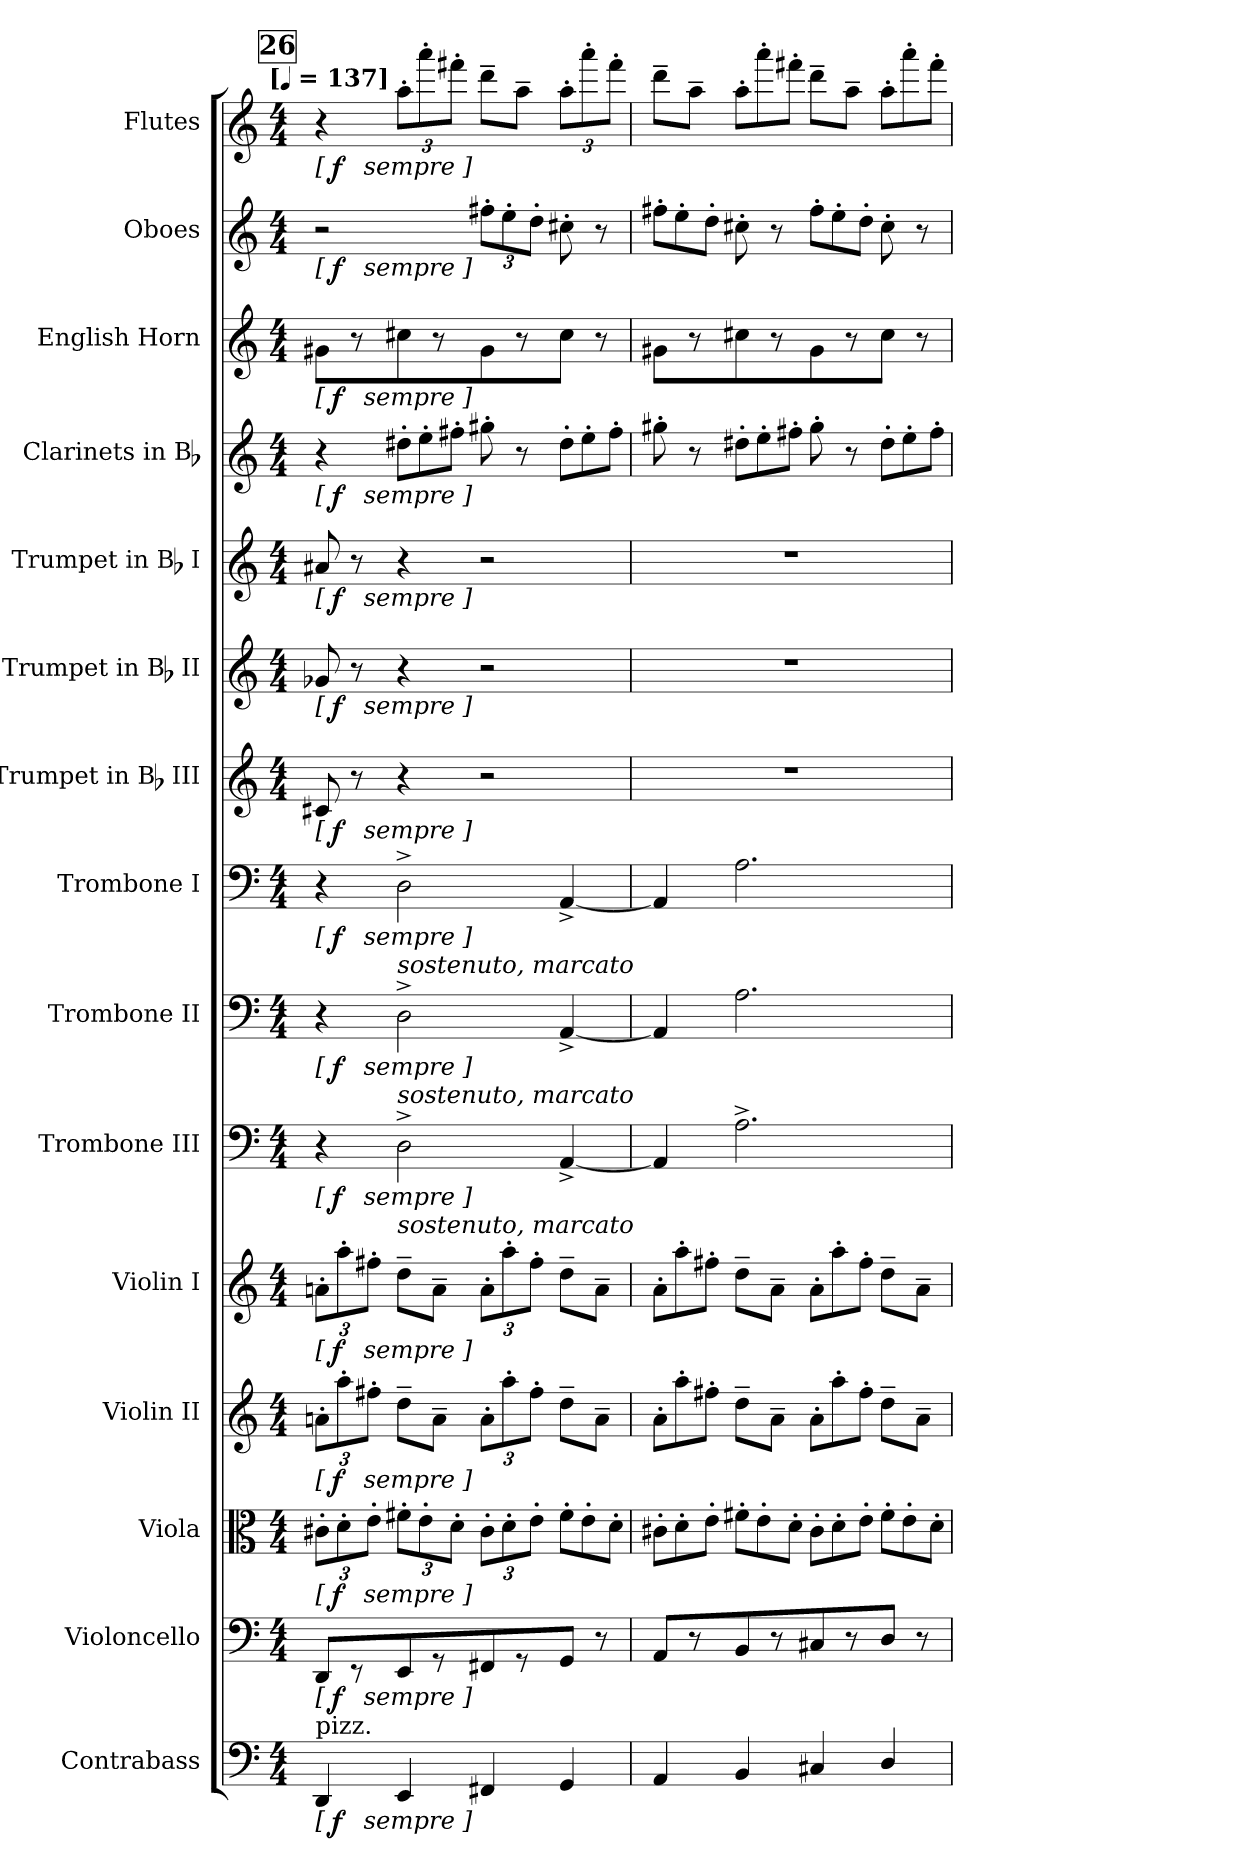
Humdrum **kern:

**kern	**dynam	**kern	**dynam	**kern	**dynam	**kern	**dynam	**kern	**dynam	**kern	**dynam	**kern	**dynam	**kern	**dynam	**kern	**dynam	**kern	**dynam	**kern	**dynam	**kern	**dynam	**kern	**dynam	**kern	**dynam	**kern	**dynam
*part15	*part15	*part14	*part14	*part13	*part13	*part12	*part12	*part11	*part11	*part10	*part10	*part9	*part9	*part8	*part8	*part7	*part7	*part6	*part6	*part5	*part5	*part4	*part4	*part3	*part3	*part2	*part2	*part1	*part1
*staff15	*staff15	*staff14	*staff14	*staff13	*staff13	*staff12	*staff12	*staff11	*staff11	*staff10	*staff10	*staff9	*staff9	*staff8	*staff8	*staff7	*staff7	*staff6	*staff6	*staff5	*staff5	*staff4	*staff4	*staff3	*staff3	*staff2	*staff2	*staff1	*staff1
*I"Contrabass	*	*I"Violoncello	*	*I"Viola	*	*I"Violin II	*	*I"Violin I	*	*I"Trombone III	*	*I"Trombone II	*	*I"Trombone I	*	*I"Trumpet in Bb III	*	*I"Trumpet in Bb II	*	*I"Trumpet in Bb I	*	*I"Clarinets in Bb	*	*I"English Horn	*	*I"Oboes	*	*I"Flutes	*
*I'Cb.	*	*I'Vc.	*	*I'Vla.	*	*I'Vln. II	*	*I'Vln. I	*	*I'Tbn. III	*	*I'Tbn. II	*	*I'Tbn. I	*	*I'Tpt. III	*	*I'Tpt. II	*	*I'Tpt. I	*	*I'Cl.	*	*I'E.H.	*	*I'Ob.	*	*I'Fl.	*
*clefF4	*	*clefF4	*	*clefC3	*	*clefG2	*	*clefG2	*	*clefF4	*	*clefF4	*	*clefF4	*	*clefG2	*	*clefG2	*	*clefG2	*	*clefG2	*	*clefG2	*	*clefG2	*	*clefG2	*
*ITrd7c12	*	*	*	*	*	*	*	*	*	*	*	*	*	*	*	*ITrd1c2	*	*ITrd1c2	*	*ITrd1c2	*	*ITrd1c2	*	*ITrd4c7	*	*	*	*	*
*k[]	*	*k[]	*	*k[]	*	*k[]	*	*k[]	*	*k[]	*	*k[]	*	*k[]	*	*k[b-e-]	*	*k[b-e-]	*	*k[b-e-]	*	*k[b-e-]	*	*k[b-]	*	*k[]	*	*k[]	*
!!LO:TX:omd:t=[[quarter] = 137]
*M4/4	*	*M4/4	*	*M4/4	*	*M4/4	*	*M4/4	*	*M4/4	*	*M4/4	*	*M4/4	*	*M4/4	*	*M4/4	*	*M4/4	*	*M4/4	*	*M4/4	*	*M4/4	*	*M4/4	*
*MM137	*	*MM137	*	*MM137	*	*MM137	*	*MM137	*	*MM137	*	*MM137	*	*MM137	*	*MM137	*	*MM137	*	*MM137	*	*MM137	*	*MM137	*	*MM137	*	*MM137	*
!!LO:REH:place=s1:t=26
=241	=241	=241	=241	=241	=241	=241	=241	=241	=241	=241	=241	=241	=241	=241	=241	=241	=241	=241	=241	=241	=241	=241	=241	=241	=241	=241	=241	=241	=241
!LO:TX:a:t=pizz.	!	!	!	!	!	!	!	!	!	!	!	!	!	!	!	!	!	!	!	!	!	!	!	!	!	!	!	!	!
!	!LO:DY:t=[ %s sempre ]	!	!LO:DY:t=[ %s sempre ]	!	!LO:DY:t=[ %s sempre ]	!	!LO:DY:t=[ %s sempre ]	!	!LO:DY:t=[ %s sempre ]	!	!LO:DY:t=[ %s sempre ]	!	!LO:DY:t=[ %s sempre ]	!	!LO:DY:t=[ %s sempre ]	!	!LO:DY:t=[ %s sempre ]	!	!LO:DY:t=[ %s sempre ]	!	!LO:DY:t=[ %s sempre ]	!	!LO:DY:t=[ %s sempre ]	!	!LO:DY:t=[ %s sempre ]	!	!LO:DY:t=[ %s sempre ]	!	!LO:DY:t=[ %s sempre ]
4DDD	f	8DDL	f	12c#X'L	f	12an'L	f	12an'L	f	4r	f	4r	f	4r	f	8Bn	f	8f-X	f	8g#X	f	4r	f	8c#X\L	f	2r	f	4r	f
.	.	.	.	12d'	.	12aa'	.	12aa'	.	.	.	.	.	.	.	.	.	.	.	.	.	.	.	.	.	.	.	.	.
.	.	8r	.	.	.	.	.	.	.	.	.	.	.	.	.	8r	.	8r	.	8r	.	.	.	8r	.	.	.	.	.
.	.	.	.	12e'J	.	12ff#X'J	.	12ff#X'J	.	.	.	.	.	.	.	.	.	.	.	.	.	.	.	.	.	.	.	.	.
*	*	*	*	*	*	*	*	*	*	*	*	*	*	*	*	*	*	*	*	*	*	*Xtuplet	*	*	*	*	*	*	*
!	!	!	!	!	!	!	!	!	!	!	!	!	!	!LO:TX:b:i:t=sostenuto, marcato	!	!	!	!	!	!	!	!	!	!	!	!	!	!	!
!	!	!	!	!	!	!	!	!	!	!	!	!LO:TX:b:i:t=sostenuto, marcato	!	!	!	!	!	!	!	!	!	!	!	!	!	!	!	!	!
!	!	!	!	!	!	!	!	!	!	!LO:TX:b:i:t=sostenuto, marcato	!	!	!	!	!	!	!	!	!	!	!	!	!	!	!	!	!	!	!
4EEE	.	8EE	.	12f#X'L	.	8dd~L	.	8dd~L	.	2D^	.	2D^	.	2D^	.	4r	.	4r	.	4r	.	12cc#X'L	.	8f#X	.	.	.	12aa'L	.
.	.	.	.	12e'	.	.	.	.	.	.	.	.	.	.	.	.	.	.	.	.	.	12dd'	.	.	.	.	.	12aaa'	.
.	.	8r	.	.	.	8a~J	.	8a~J	.	.	.	.	.	.	.	.	.	.	.	.	.	.	.	8r	.	.	.	.	.
.	.	.	.	12d'J	.	.	.	.	.	.	.	.	.	.	.	.	.	.	.	.	.	12een'J	.	.	.	.	.	12fff#X'J	.
4FFF#X	.	8FF#X	.	12c#'L	.	12a'L	.	12a'L	.	.	.	.	.	.	.	2r	.	2r	.	2r	.	8ff#X'	.	8c#	.	12ff#X'L	.	8ddd~L	.
.	.	.	.	12d'	.	12aa'	.	12aa'	.	.	.	.	.	.	.	.	.	.	.	.	.	.	.	.	.	12ee'	.	.	.
.	.	8r	.	.	.	.	.	.	.	.	.	.	.	.	.	.	.	.	.	.	.	8r	.	8r	.	.	.	8aa~J	.
.	.	.	.	12e'J	.	12ff#'J	.	12ff#'J	.	.	.	.	.	.	.	.	.	.	.	.	.	.	.	.	.	12dd'J	.	.	.
*	*	*	*	*Xtuplet	*	*	*	*	*	*	*	*	*	*	*	*	*	*	*	*	*	*	*	*	*	*	*	*	*
4GGG	.	8GGJ	.	12f#'L	.	8dd~L	.	8dd~L	.	[4AA^	.	[4AA^	.	[4AA^	.	.	.	.	.	.	.	12cc#'L	.	8f#J	.	8cc#X'	.	12aa'L	.
.	.	.	.	12e'	.	.	.	.	.	.	.	.	.	.	.	.	.	.	.	.	.	12dd'	.	.	.	.	.	12aaa'	.
.	.	8r	.	.	.	8a~J	.	8a~J	.	.	.	.	.	.	.	.	.	.	.	.	.	.	.	8r	.	8r	.	.	.
.	.	.	.	12d'J	.	.	.	.	.	.	.	.	.	.	.	.	.	.	.	.	.	12ee'J	.	.	.	.	.	12fff#'J	.
=242	=242	=242	=242	=242	=242	=242	=242	=242	=242	=242	=242	=242	=242	=242	=242	=242	=242	=242	=242	=242	=242	=242	=242	=242	=242	=242	=242	=242	=242
*	*	*	*	*	*	*Xtuplet	*	*Xtuplet	*	*	*	*	*	*	*	*	*	*	*	*	*	*	*	*	*	*Xtuplet	*	*	*
4AAA	.	8AAL	.	12c#X'L	.	12a'L	.	12a'L	.	4AA]	.	4AA]	.	4AA]	.	1r	.	1r	.	1r	.	8ff#X'	.	8c#X\L	.	12ff#X'L	.	8ddd~L	.
.	.	.	.	12d'	.	12aa'	.	12aa'	.	.	.	.	.	.	.	.	.	.	.	.	.	.	.	.	.	12ee'	.	.	.
.	.	8r	.	.	.	.	.	.	.	.	.	.	.	.	.	.	.	.	.	.	.	8r	.	8r	.	.	.	8aa~J	.
.	.	.	.	12e'J	.	12ff#X'J	.	12ff#X'J	.	.	.	.	.	.	.	.	.	.	.	.	.	.	.	.	.	12dd'J	.	.	.
*	*	*	*	*	*	*	*	*	*	*	*	*	*	*	*	*	*	*	*	*	*	*	*	*	*	*	*	*Xtuplet	*
4BBB	.	8BB	.	12f#X'L	.	8dd~L	.	8dd~L	.	2.A^	.	2.A	.	2.A	.	.	.	.	.	.	.	12cc#X'L	.	8f#X	.	8cc#X'	.	12aa'L	.
.	.	.	.	12e'	.	.	.	.	.	.	.	.	.	.	.	.	.	.	.	.	.	12dd'	.	.	.	.	.	12aaa'	.
.	.	8r	.	.	.	8a~J	.	8a~J	.	.	.	.	.	.	.	.	.	.	.	.	.	.	.	8r	.	8r	.	.	.
.	.	.	.	12d'J	.	.	.	.	.	.	.	.	.	.	.	.	.	.	.	.	.	12een'J	.	.	.	.	.	12fff#X'J	.
4CC#X	.	8C#X	.	12c#'L	.	12a'L	.	12a'L	.	.	.	.	.	.	.	.	.	.	.	.	.	8ff#'	.	8c#	.	12ff#'L	.	8ddd~L	.
.	.	.	.	12d'	.	12aa'	.	12aa'	.	.	.	.	.	.	.	.	.	.	.	.	.	.	.	.	.	12ee'	.	.	.
.	.	8r	.	.	.	.	.	.	.	.	.	.	.	.	.	.	.	.	.	.	.	8r	.	8r	.	.	.	8aa~J	.
.	.	.	.	12e'J	.	12ff#'J	.	12ff#'J	.	.	.	.	.	.	.	.	.	.	.	.	.	.	.	.	.	12dd'J	.	.	.
4DD/	.	8DJ	.	12f#'L	.	8dd~L	.	8dd~L	.	.	.	.	.	.	.	.	.	.	.	.	.	12cc#'L	.	8f#J	.	8cc#'	.	12aa'L	.
.	.	.	.	12e'	.	.	.	.	.	.	.	.	.	.	.	.	.	.	.	.	.	12dd'	.	.	.	.	.	12aaa'	.
.	.	8r	.	.	.	8a~J	.	8a~J	.	.	.	.	.	.	.	.	.	.	.	.	.	.	.	8r	.	8r	.	.	.
.	.	.	.	12d'J	.	.	.	.	.	.	.	.	.	.	.	.	.	.	.	.	.	12ee'J	.	.	.	.	.	12fff#'J	.
=	=	=	=	=	=	=	=	=	=	=	=	=	=	=	=	=	=	=	=	=	=	=	=	=	=	=	=	=	=
*-	*-	*-	*-	*-	*-	*-	*-	*-	*-	*-	*-	*-	*-	*-	*-	*-	*-	*-	*-	*-	*-	*-	*-	*-	*-	*-	*-	*-	*-
